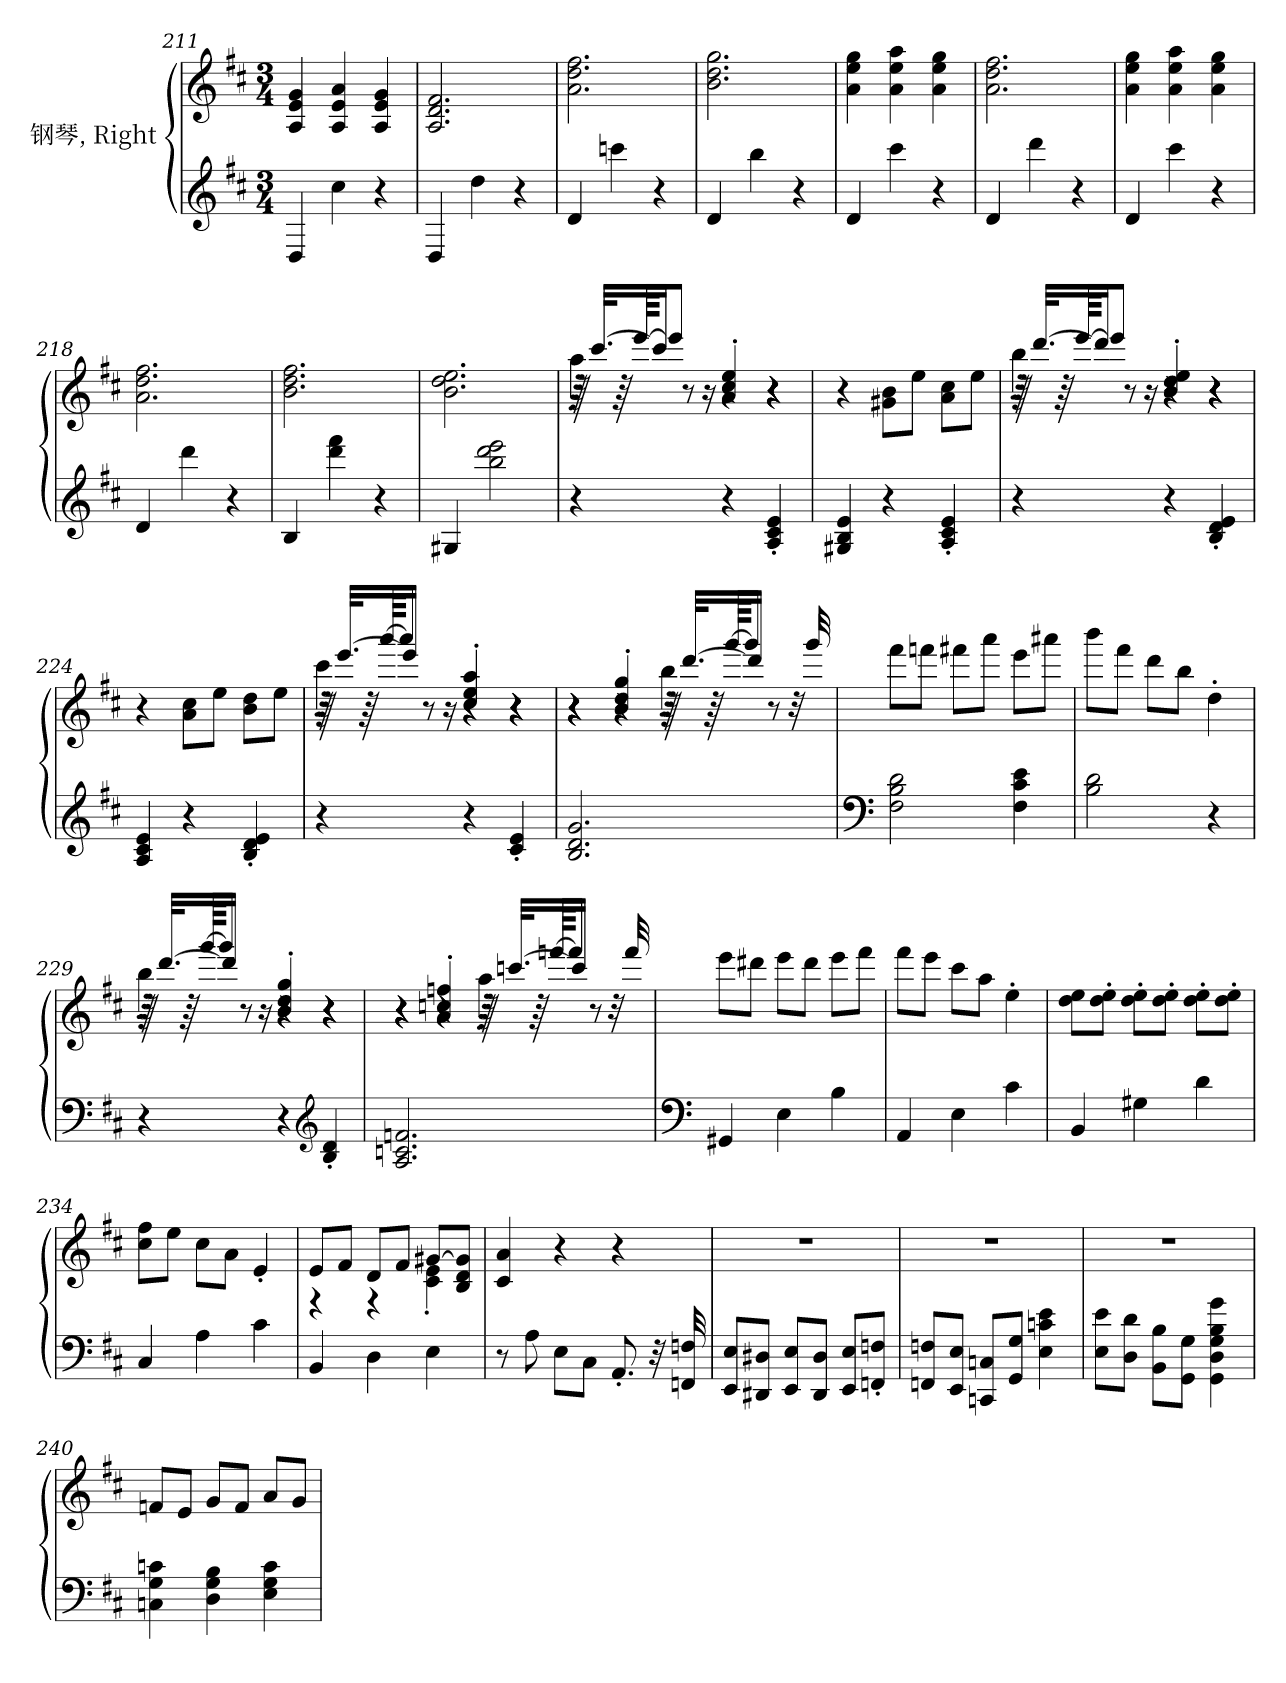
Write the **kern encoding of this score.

**kern	**kern
*part1	*part1
*staff2	*staff1
*I"钢琴, Right	*
*clefG2	*clefG2
*k[f#c#]	*k[f#c#]
*M3/4	*M3/4
=211	=211
4D/	4A/ 4e/ 4g/
4cc#\	4A/ 4e/ 4a/
4r	4A/ 4e/ 4g/
!!LO:LB:g=z
=212	=212
4D/	2.A/ 2.d/ 2.f#/
4dd\	.
4r	.
=213	=213
4d/	2.a\ 2.dd\ 2.ff#\
4cccn\	.
4r	.
=214	=214
4d/	2.b\ 2.dd\ 2.gg\
4bb\	.
4r	.
=215	=215
4d/	4a\ 4ee\ 4gg\
4ccc#\	4a\ 4ee\ 4aa\
4r	4a\ 4ee\ 4gg\
=216	=216
4d/	2.a\ 2.dd\ 2.ff#\
4ddd\	.
4r	.
=217	=217
4d/	4a\ 4ee\ 4gg\
4ccc#\	4a\ 4ee\ 4aa\
4r	4a\ 4ee\ 4gg\
=218	=218
4d/	2.a\ 2.dd\ 2.ff#\
4ddd\	.
4r	.
=219	=219
4B/	2.b\ 2.dd\ 2.ff#\
4ddd\ 4fff#\	.
4r	.
=220	=220
4G#X/	2.b\ 2.dd\ 2.ee\
2bb\ 2ddd\ 2eee\	.
!!LO:LB:g=z
=221	=221
*	*MM157
*	*^
*	*	*^
4r	64r	4aa'\	32r
.	[32.ccc#/KLL	.	.
.	.	.	64r
.	.	.	[64eee/KKKL
.	16ccc#/JJ]	.	8eee/J]
.	8r	.	.
.	.	.	16r
4r	4r	4r	4a/' 4cc#/' 4ee/'
4A/' 4c#/' 4e/'	4r	4r	4r
*	*v	*v	*v
=222	=222
4G#X/ 4B/ 4e/	4r
4r	8g#X\ 8b\L
.	8ee\J
4A/' 4c#/' 4e/'	8a\ 8cc#\L
.	8ee\J
=223	=223
*	*^
*	*	*^
4r	64r	4bb'\	32r
.	[32.ddd/KLL	.	.
.	.	.	64r
.	.	.	[64eee/KKKL
.	16ddd/JJ]	.	8eee/J]
.	8r	.	.
.	.	.	16r
4r	4r	4r	4b/' 4dd/' 4ee/'
4B/' 4d/' 4e/'	4r	4r	4r
*	*v	*v	*v
=224	=224
4A/ 4c#/ 4e/	4r
4r	8a\ 8cc#\L
.	8ee\J
4B/' 4d/' 4e/'	8b\ 8dd\L
.	8ee\J
!!LO:LB:g=z
=225	=225
*	*^
*	*	*^
4r	64r	4ccc#'\	32r
.	[32.eee/KLL	.	.
.	.	.	64r
.	.	.	[64aaa/KKKL
.	16eee/JJ]	.	8aaa/J]
.	8r	.	.
.	.	.	16r
4r	4r	4r	4cc#/' 4ee/' 4aa/'
4c#/' 4e/'	4r	4r	4r
=226	=226	=226	=226
2.B/ 2.d/ 2.g/	4r	4r	4r
.	4r	4r	4b/' 4dd/' 4gg/'
.	64r	4bb'\	32r
.	[32.ddd/KLL	.	.
.	.	.	64r
.	.	.	[64ggg/KKKL
.	16ddd/JJ]	.	8ggg/J]
.	8r	.	.
.	.	.	32r
.	.	.	32ggg/
*	*v	*v	*v
=227	=227
*clefF4	*
2F#\ 2B\ 2d\	8fff#\L
.	8fffn\J
.	8fff#X\L
.	8aaa\J
4F#\ 4c#\ 4e\	8eee\L
.	8aaa#X\J
=228	=228
2B\ 2d\	8bbb\L
.	8fff#\J
.	8ddd\L
.	8bb\J
4r	4dd'\
!!LO:LB:g=z
=229	=229
*	*^
*	*	*^
4r	64r	4bb'\	32r
.	[32.ddd/KLL	.	.
.	.	.	64r
.	.	.	[64ggg/KKKL
.	16ddd/JJ]	.	8ggg/J]
.	8r	.	.
.	.	.	16r
4r	4r	4r	4b/' 4dd/' 4gg/'
*clefG2	*	*	*
4B/' 4d/'	4r	4r	4r
=230	=230	=230	=230
2.A/ 2.cn/ 2.fn/	4r	4r	4r
.	4r	4r	4a/' 4ccn/' 4ffn/'
.	64r	4aa'\	32r
.	[32.cccn/KLL	.	.
.	.	.	64r
.	.	.	[64fffn/KKKL
.	16ccc/JJ]	.	8fff/J]
.	8r	.	.
.	.	.	32r
.	.	.	32fff/
*	*v	*v	*v
=231	=231
*clefF4	*
4GG#X/	8eee\L
.	8ddd#X\J
4E\	8eee\L
.	8ddd#\J
4B\	8eee\L
.	8fff#\J
!!LO:PB:g=z
=232	=232
4AA/	8fff#\L
.	8eee\J
4E\	8ccc#\L
.	8aa\J
4c#\	4ee'\
=233	=233
4BB/	8dd\ 8ee\L
.	8dd\' 8ee\'J
4G#X\	8dd\' 8ee\'L
*	*MM213
.	8dd\' 8ee\'J
4d\	8dd\' 8ee\'L
.	8dd\' 8ee\'J
=234	=234
4C#/	8cc#\ 8ff#\L
.	8ee\J
4A\	8cc#\L
.	8a\J
4c#\	4e'/
=235	=235
*	*MM211
*	*^
4BB/	8e/L	4r
.	8f#/J	.
4D\	8d/L	4r
.	8f#/J	.
4E\	[8g#X/L	4c#\' 4e\'
.	8B/ 8d/ 8g#/]J	.
*	*v	*v
=236	=236
*	*MM193
8r	4c#/ 4a/
8A\	.
*	*MM178
8E\L	4r
8C#\J	.
*	*MM141
8.AA'/	4r
32r	.
32FFn/ 32Fn/	.
!!LO:LB:g=z
=237	=237
8EE/ 8E/L	2.r
8DD#X/ 8D#X/J	.
8EE/ 8E/L	.
8DD#/ 8D#/J	.
8EE/ 8E/L	.
8FFn/' 8Fn/'J	.
=238	=238
8FFn/ 8Fn/L	2.r
8EE/ 8E/J	.
8CCn/ 8Cn/L	.
8GG/ 8G/J	.
4E\ 4cn\ 4e\	.
=239	=239
*	*MM232
8E\ 8e\L	2.r
8D\ 8d\J	.
8BB\ 8B\L	.
8GG\ 8G\J	.
4GG\ 4D\ 4G\ 4B\ 4g\	.
=240	=240
4Cn\ 4G\ 4cn\	8fn/L
.	8e/J
4D\ 4G\ 4B\	8g/L
.	8f/J
4E\ 4G\ 4c\	8a/L
.	8g/J
=	=
*-	*-
